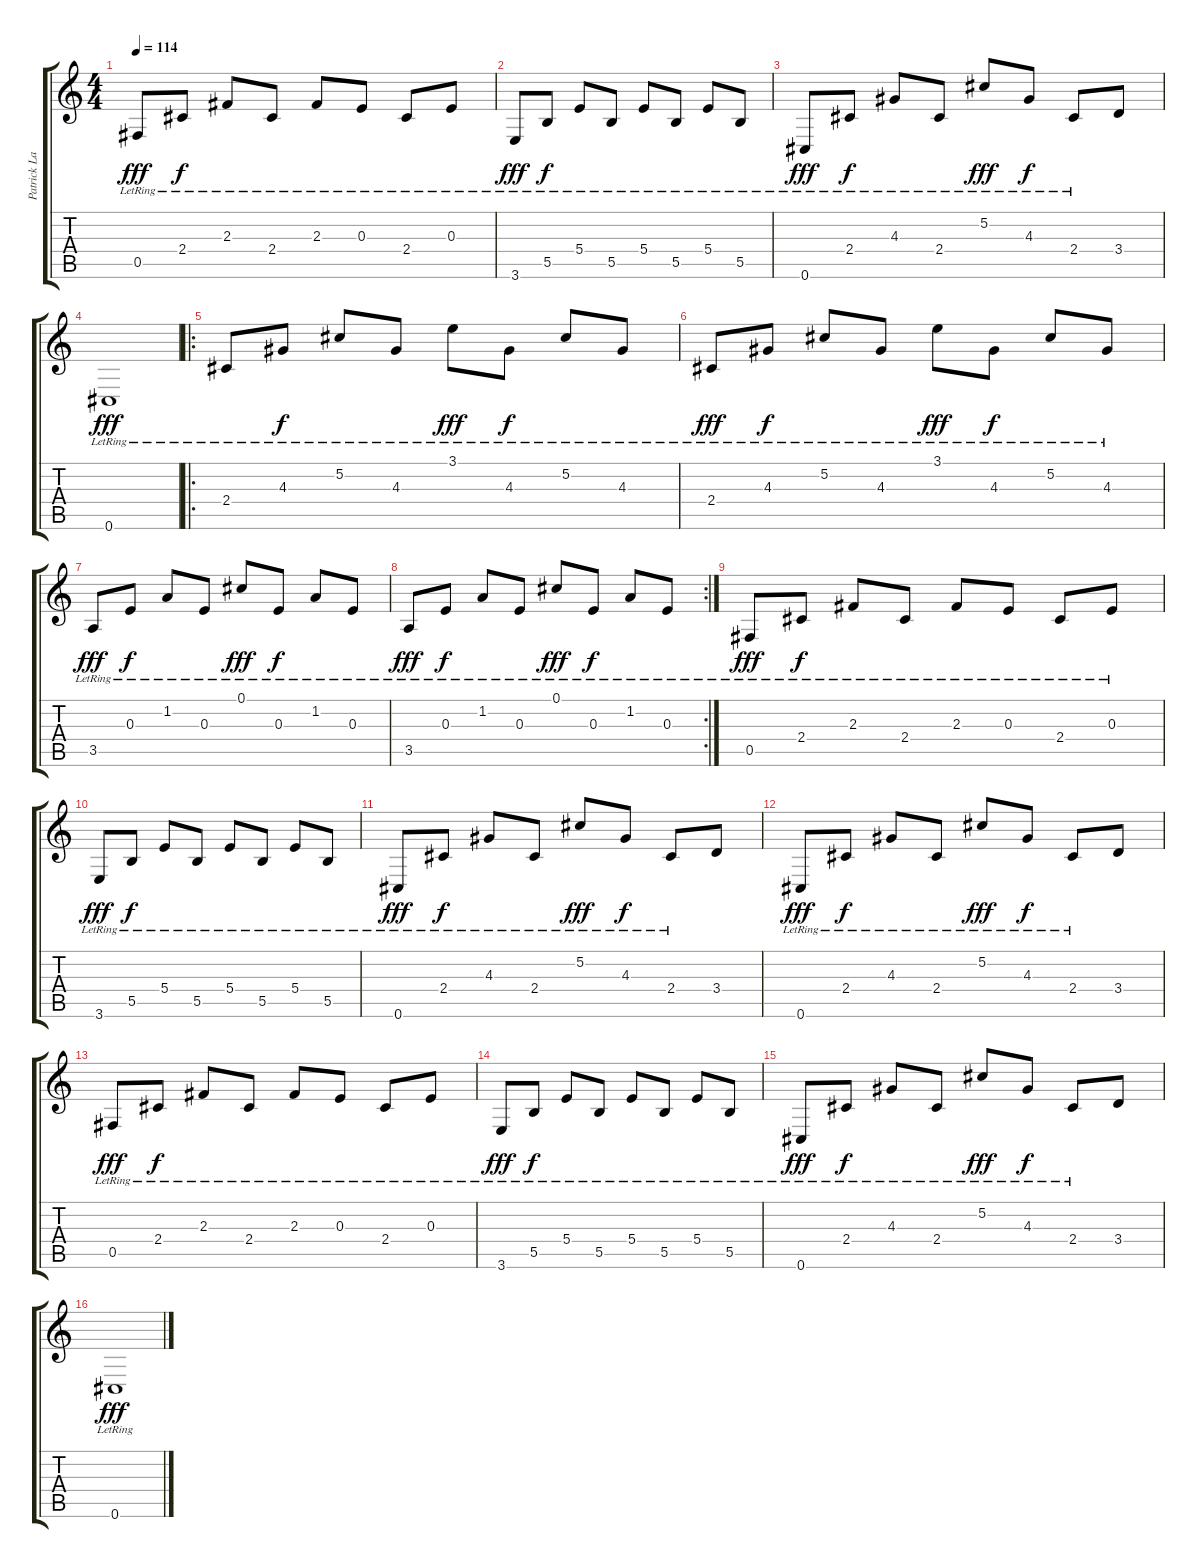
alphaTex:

\track ("Patrick Lachman" "Patrick La") {instrument distortionguitar}
\staff {score tabs}
\tuning (Db4 Ab3 E3 B2 Gb2 Db2) {hide}
\ts (4 4)
\tempo 114
\clef g2
\ks c
0.5{lr}.8{dy fff} 2.4{lr}.8{dy f} 2.3{lr}.8 2.4{lr}.8 2.3{lr}.8 0.3{lr}.8 2.4{lr}.8 0.3{lr}.8 |
3.6{lr}.8{dy fff} 5.5{lr}.8{dy f} 5.4{lr}.8 5.5{lr}.8 5.4{lr}.8 5.5{lr}.8 5.4{lr}.8 5.5{lr}.8 |
0.6{lr}.8{dy fff} 2.4{lr}.8{dy f} 4.3{lr}.8 2.4{lr}.8 5.2{lr}.8{dy fff} 4.3{lr}.8{dy f} 2.4{lr}.8 3.4.8 |
0.6{lr}.1{dy fff} |
\ro
2.4{lr}.8 4.3{lr}.8{dy f} 5.2{lr}.8 4.3{lr}.8 3.1{lr}.8{dy fff} 4.3{lr}.8{dy f} 5.2{lr}.8 4.3{lr}.8 |
2.4{lr}.8{dy fff} 4.3{lr}.8{dy f} 5.2{lr}.8 4.3{lr}.8 3.1{lr}.8{dy fff} 4.3{lr}.8{dy f} 5.2{lr}.8 4.3{lr}.8 |
3.5{lr}.8{dy fff} 0.3{lr}.8{dy f} 1.2{lr}.8 0.3{lr}.8 0.1{lr}.8{dy fff} 0.3{lr}.8{dy f} 1.2{lr}.8 0.3{lr}.8 |
\rc 2
3.5{lr}.8{dy fff} 0.3{lr}.8{dy f} 1.2{lr}.8 0.3{lr}.8 0.1{lr}.8{dy fff} 0.3{lr}.8{dy f} 1.2{lr}.8 0.3{lr}.8 |
0.5{lr}.8{dy fff} 2.4{lr}.8{dy f} 2.3{lr}.8 2.4{lr}.8 2.3{lr}.8 0.3{lr}.8 2.4{lr}.8 0.3{lr}.8 |
3.6{lr}.8{dy fff} 5.5{lr}.8{dy f} 5.4{lr}.8 5.5{lr}.8 5.4{lr}.8 5.5{lr}.8 5.4{lr}.8 5.5{lr}.8 |
0.6{lr}.8{dy fff} 2.4{lr}.8{dy f} 4.3{lr}.8 2.4{lr}.8 5.2{lr}.8{dy fff} 4.3{lr}.8{dy f} 2.4{lr}.8 3.4.8 |
0.6{lr}.8{dy fff} 2.4{lr}.8{dy f} 4.3{lr}.8 2.4{lr}.8 5.2{lr}.8{dy fff} 4.3{lr}.8{dy f} 2.4{lr}.8 3.4.8 |
0.5{lr}.8{dy fff} 2.4{lr}.8{dy f} 2.3{lr}.8 2.4{lr}.8 2.3{lr}.8 0.3{lr}.8 2.4{lr}.8 0.3{lr}.8 |
3.6{lr}.8{dy fff} 5.5{lr}.8{dy f} 5.4{lr}.8 5.5{lr}.8 5.4{lr}.8 5.5{lr}.8 5.4{lr}.8 5.5{lr}.8 |
0.6{lr}.8{dy fff} 2.4{lr}.8{dy f} 4.3{lr}.8 2.4{lr}.8 5.2{lr}.8{dy fff} 4.3{lr}.8{dy f} 2.4{lr}.8 3.4.8 |
0.6{lr}.1{dy fff}
